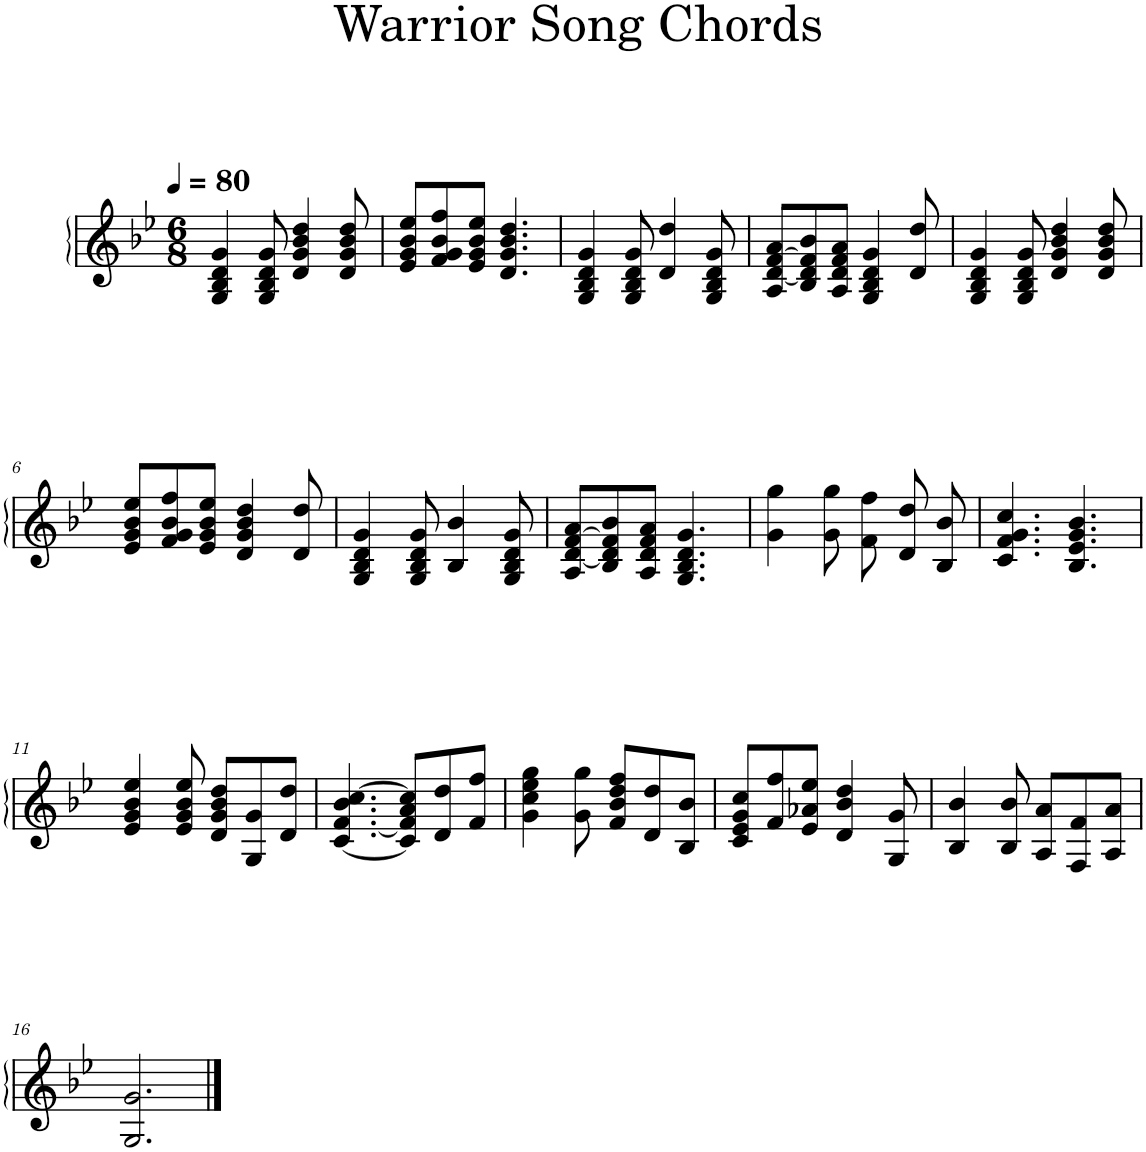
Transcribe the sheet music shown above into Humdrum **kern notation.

**kern
*part1
*staff1
*I"Piano
*I'Pno.
*clefG2
*k[b-e-]
*M6/8
*MM80
=1
4G/ 4B-/ 4d/ 4g/
8G/ 8B-/ 8d/ 8g/
4d/ 4g/ 4b-/ 4dd/
8d/ 8g/ 8b-/ 8dd/
=2
8e-/ 8g/ 8b-/ 8ee-/L
8f/ 8g/ 8b-/ 8ff/
8e-/ 8g/ 8b-/ 8ee-/J
4.d/ 4.g/ 4.b-/ 4.dd/
=3
4G/ 4B-/ 4d/ 4g/
8G/ 8B-/ 8d/ 8g/
4d/ 4dd/
8G/ 8B-/ 8d/ 8g/
=4
8A/ [8d/ [8f/ 8a/L
8B-/ 8d/] 8f/] 8b-/
8A/ 8d/ 8f/ 8a/J
4G/ 4B-/ 4d/ 4g/
8d/ 8dd/
=5
4G/ 4B-/ 4d/ 4g/
8G/ 8B-/ 8d/ 8g/
4d/ 4g/ 4b-/ 4dd/
8d/ 8g/ 8b-/ 8dd/
!!LO:LB:g=z
=6
8e-/ 8g/ 8b-/ 8ee-/L
8f/ 8g/ 8b-/ 8ff/
8e-/ 8g/ 8b-/ 8ee-/J
4d/ 4g/ 4b-/ 4dd/
8d/ 8dd/
=7
4G/ 4B-/ 4d/ 4g/
8G/ 8B-/ 8d/ 8g/
4B-/ 4b-/
8G/ 8B-/ 8d/ 8g/
=8
8A/ [8d/ [8f/ 8a/L
8B-/ 8d/] 8f/] 8b-/
8A/ 8d/ 8f/ 8a/J
4.G/ 4.B-/ 4.d/ 4.g/
=9
4g\ 4gg\
8g\ 8gg\
8f\ 8ff\
8d/ 8dd/
8B-/ 8b-/
=10
4.c/ 4.f/ 4.g/ 4.cc/
4.B-/ 4.e-/ 4.g/ 4.b-/
!!LO:LB:g=z
=11
4e-/ 4g/ 4b-/ 4ee-/
8e-/ 8g/ 8b-/ 8ee-/
8d/ 8g/ 8b-/ 8dd/L
8G/ 8g/
8d/ 8dd/J
=12
[4.c/ [4.f/ 4.b-/ [4.cc/
8c/] 8f/] 8a/ 8cc/]L
8d/ 8dd/
8f/ 8ff/J
=13
4g\ 4cc\ 4ee-\ 4gg\
8g\ 8gg\
8f/ 8b-/ 8dd/ 8ff/L
8d/ 8dd/
8B-/ 8b-/J
=14
8c/ 8e-/ 8g/ 8cc/L
8f/ 8ff/
8e-/ 8a-X/ 8ee-/J
4d/ 4b-/ 4dd/
8G/ 8g/
=15
4B-/ 4b-/
8B-/ 8b-/
8A/ 8a/L
8F/ 8f/
8A/ 8a/J
!!LO:LB:g=z
=16
2.G/ 2.g/
==
*-
